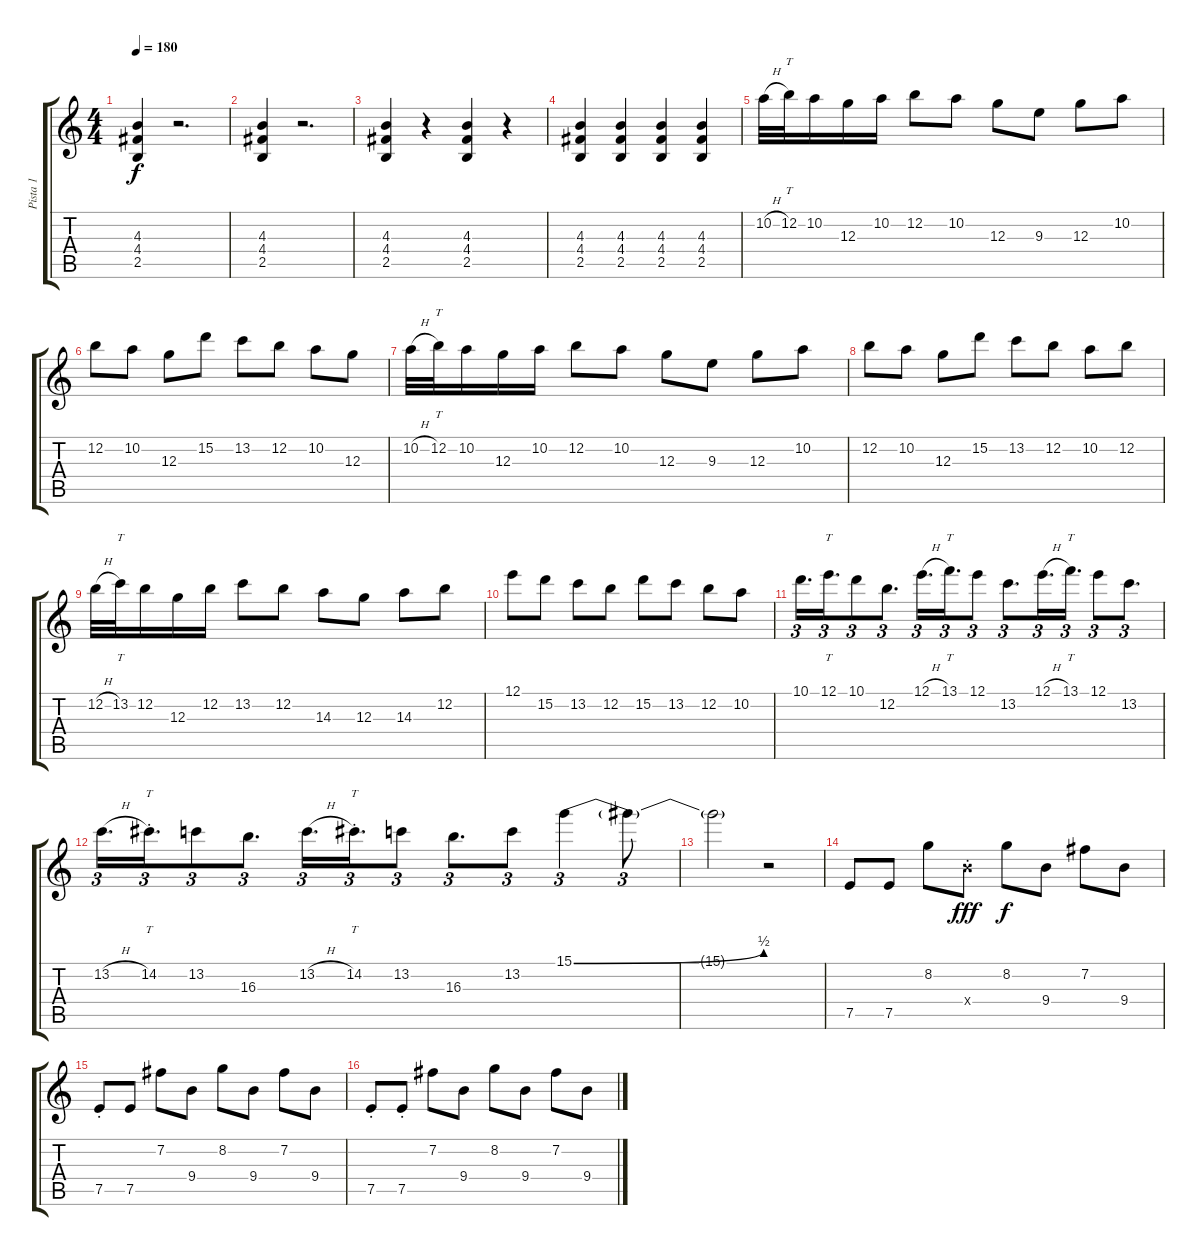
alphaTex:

\track ("Pista 1" "Pista 1") {instrument distortionguitar}
\staff {score tabs}
\tuning (E4 B3 G3 D3 A2 E2) {hide}
\ts (4 4)
\tempo 180
\clef g2
\ks c
(4.3 4.4 2.5).4{dy f} r.2{d} |
(4.3 4.4 2.5).4 r.2{d} |
(4.3 4.4 2.5).4 r.4 (4.3 4.4 2.5).4 r.4 |
(4.3 4.4 2.5).4 (4.3 4.4 2.5).4 (4.3 4.4 2.5).4 (4.3 4.4 2.5).4 |
10.2{h}.32 12.2.32{tt} 10.2.16 12.3.16 10.2.16 12.2.8 10.2.8 12.3.8 9.3.8 12.3.8 10.2.8 |
12.2.8 10.2.8 12.3.8 15.2.8 13.2.8 12.2.8 10.2.8 12.3.8 |
10.2{h}.32 12.2.32{tt} 10.2.16 12.3.16 10.2.16 12.2.8 10.2.8 12.3.8 9.3.8 12.3.8 10.2.8 |
12.2.8 10.2.8 12.3.8 15.2.8 13.2.8 12.2.8 10.2.8 12.2.8 |
12.2{h}.32 13.2.32{tt} 12.2.16 12.3.16 12.2.16 13.2.8 12.2.8 14.3.8 12.3.8 14.3.8 12.2.8 |
12.1.8 15.2.8 13.2.8 12.2.8 15.2.8 13.2.8 12.2.8 10.2.8 |
10.1.16{d tu (3 2)} 12.1.16{tt d tu (3 2)} 10.1.8{tu (3 2)} 12.2.8{d tu (3 2)} 12.1{h}.16{d tu (3 2)} 13.1.16{tt d tu (3 2)} 12.1.8{tu (3 2)} 13.2.8{d tu (3 2)} 12.1{h}.16{d tu (3 2)} 13.1.16{tt d tu (3 2)} 12.1.8{tu (3 2)} 13.2.8{d tu (3 2)} |
13.2{h}.16{d tu (3 2)} 14.2{st}.16{tt d tu (3 2)} 13.2.8{tu (3 2)} 16.3.8{d tu (3 2)} 13.2{h}.16{d tu (3 2)} 14.2{st}.16{tt d tu (3 2)} 13.2.8{tu (3 2)} 16.3.8{d tu (3 2)} 13.2.8{tu (3 2)} 15.1{be (bend 0 0 60 2)}.4{tu (3 2)} 15.1{t}.8{tu (3 2)} |
15.1{t}.2 r.2 |
7.5.8 7.5.8 8.2.8 9.4{st x}.8{dy fff} 8.2.8{dy f} 9.4.8 7.2.8 9.4.8 |
7.5{st}.8 7.5.8 7.2.8 9.4.8 8.2.8 9.4.8 7.2.8 9.4.8 |
7.5{st}.8 7.5{st}.8 7.2.8 9.4.8 8.2.8 9.4.8 7.2.8 9.4.8
